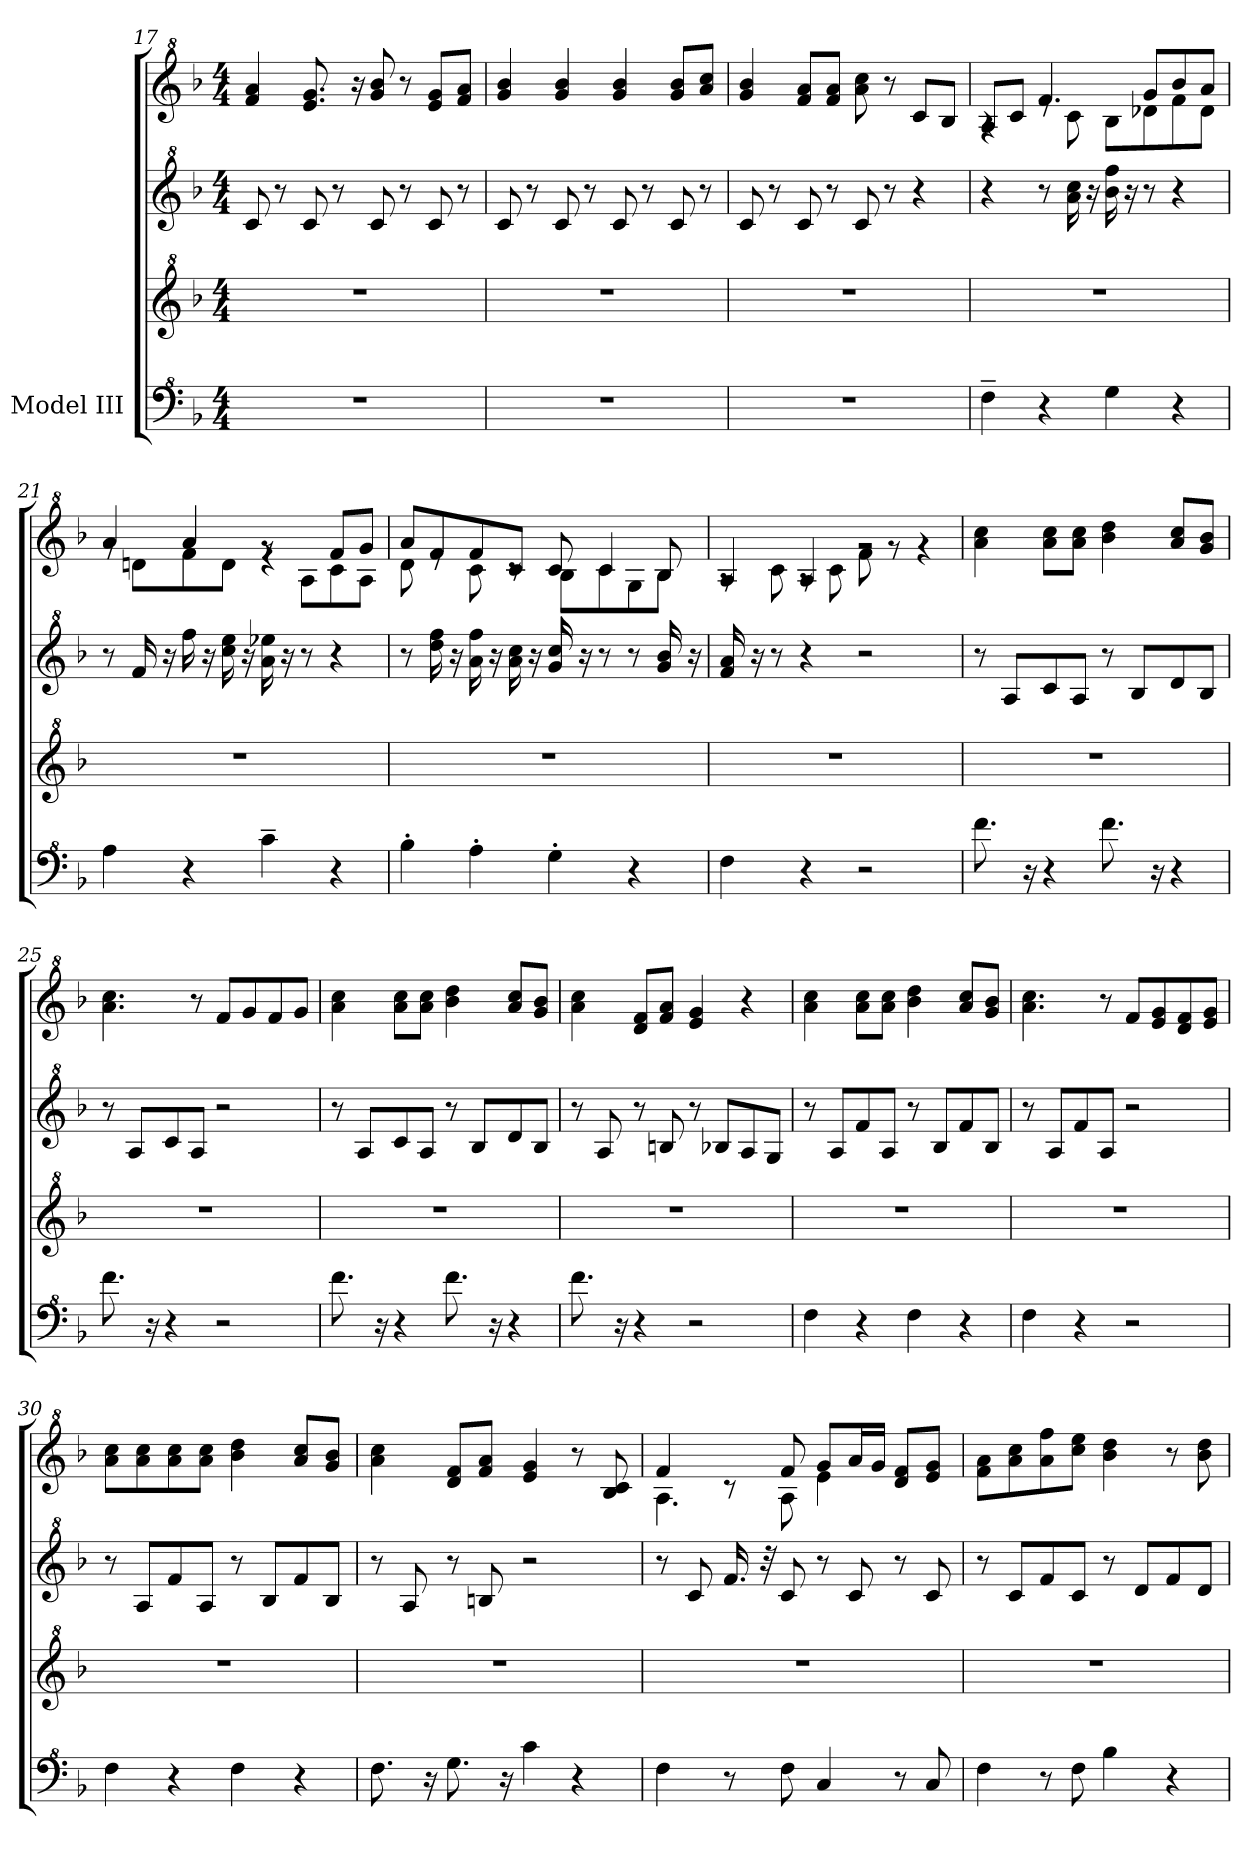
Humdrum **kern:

**kern	**kern	**kern	**kern
*part1	*part1	*part1	*part1
*staff4	*staff3	*staff2	*staff1
*I"Model III	*	*	*
*clefF^4	*clefG^2	*clefG^2	*clefG^2
*k[b-]	*k[b-]	*k[b-]	*k[b-]
*M4/4	*M4/4	*M4/4	*M4/4
=17	=17	=17	=17
1r	1r	8cc/	4ff/ 4aa/
.	.	8r	.
.	.	8cc/	8.ee/ 8.gg/
.	.	8r	.
.	.	.	16r
.	.	8cc/	8gg/ 8bb-/
.	.	8r	8r
.	.	8cc/	8ee/ 8gg/L
.	.	8r	8ff/ 8aa/J
=18	=18	=18	=18
1r	1r	8cc/	4gg/ 4bb-/
.	.	8r	.
.	.	8cc/	4gg/ 4bb-/
.	.	8r	.
.	.	8cc/	4gg/ 4bb-/
.	.	8r	.
.	.	8cc/	8gg/ 8bb-/L
.	.	8r	8aa/ 8ccc/J
!!LO:LB:g=z
=19	=19	=19	=19
1r	1r	8cc/	4gg/ 4bb-/
.	.	8r	.
.	.	8cc/	8ff/ 8aa/L
.	.	8r	8ff/ 8aa/J
.	.	8cc/	8aa\ 8ccc\
.	.	8r	8r
.	.	4r	8cc/L
.	.	.	8b-/J
=20	=20	=20	=20
*	*	*	*^
4f~\	1r	4r	8a/L	4ra
.	.	.	8cc/J	.
4r	.	8r	4.ff/	8ree
.	.	16aa\ 16ccc\	.	8cc\
.	.	16r	.	.
4g\	.	16bb-\ 16fff\	.	8b-\L
.	.	16r	.	.
.	.	8r	8gg/L	8dd-X\
4r	.	4r	8bb-/	8ff\
.	.	.	8aa/J	8dd-\J
=21	=21	=21	=21	=21
4a\	1r	8r	4aa/	8rgg
.	.	16ff/	.	8ddn\L
.	.	16r	.	.
4r	.	16fff\	4aa/	8ff\
.	.	16r	.	.
.	.	16ccc\ 16eee\	.	8dd\J
.	.	16r	.	.
4cc~\	.	16aa\ 16eee-X\	4ree	8rgg
.	.	16r	.	.
.	.	8r	.	8a\L
4r	.	4r	8ff/L	8cc\
.	.	.	8gg/J	8a\J
!!LO:LB:g=z	!!
=22	=22	=22	=22	=22
4b-'\	1r	8r	8aa/L	8dd\
.	.	16ddd\ 16fff\	8ff/	8ree
.	.	16r	.	.
4a'\	.	16aa\ 16fff\	8ff/	8cc\
.	.	16r	.	.
.	.	16aa\ 16ccc\	8cc/J	8rcc
.	.	16r	.	.
4g'\	.	16gg/ 16ccc/	8cc/	8b-\L
.	.	16r	.	.
.	.	8r	4cc/	8cc\
4r	.	8r	.	8g\
.	.	16gg/ 16bb-/	8b-/	8b-\J
.	.	16r	.	.
=23	=23	=23	=23	=23
4f\	1r	16ff/ 16aa/	4a/	8ra
.	.	16r	.	.
.	.	8r	.	8cc\
4r	.	4r	4a/	8ra
.	.	.	.	8cc\
2r	.	2r	2rgg	8ff\
.	.	.	.	8rgg
.	.	.	.	4rgg
*	*	*	*v	*v
=24	=24	=24	=24
8.ff\	1r	8r	4aa\ 4ccc\
.	.	8a/L	.
16r	.	.	.
4r	.	8cc/	8aa\ 8ccc\L
.	.	8a/J	8aa\ 8ccc\J
8.ff\	.	8r	4bb-\ 4ddd\
.	.	8b-/L	.
16r	.	.	.
4r	.	8dd/	8aa/ 8ccc/L
.	.	8b-/J	8gg/ 8bb-/J
=25	=25	=25	=25
8.ff\	1r	8r	4.aa\ 4.ccc\
.	.	8a/L	.
16r	.	.	.
4r	.	8cc/	.
.	.	8a/J	8r
2r	.	2r	8ff/L
.	.	.	8gg/
.	.	.	8ff/
.	.	.	8gg/J
!!LO:PB:g=z
=26	=26	=26	=26
8.ff\	1r	8r	4aa\ 4ccc\
.	.	8a/L	.
16r	.	.	.
4r	.	8cc/	8aa\ 8ccc\L
.	.	8a/J	8aa\ 8ccc\J
8.ff\	.	8r	4bb-\ 4ddd\
.	.	8b-/L	.
16r	.	.	.
4r	.	8dd/	8aa/ 8ccc/L
.	.	8b-/J	8gg/ 8bb-/J
=27	=27	=27	=27
8.ff\	1r	8r	4aa\ 4ccc\
.	.	8a/	.
16r	.	.	.
4r	.	8r	8dd/ 8ff/L
.	.	8bn/	8ff/ 8aa/J
2r	.	8r	4ee/ 4gg/
.	.	8b-X/L	.
.	.	8a/	4r
.	.	8g/J	.
=28	=28	=28	=28
4f\	1r	8r	4aa\ 4ccc\
.	.	8a/L	.
4r	.	8ff/	8aa\ 8ccc\L
.	.	8a/J	8aa\ 8ccc\J
4f\	.	8r	4bb-\ 4ddd\
.	.	8b-/L	.
4r	.	8ff/	8aa/ 8ccc/L
.	.	8b-/J	8gg/ 8bb-/J
=29	=29	=29	=29
4f\	1r	8r	4.aa\ 4.ccc\
.	.	8a/L	.
4r	.	8ff/	.
.	.	8a/J	8r
2r	.	2r	8ff/L
.	.	.	8ee/ 8gg/
.	.	.	8dd/ 8ff/
.	.	.	8ee/ 8gg/J
=30	=30	=30	=30
4f\	1r	8r	8aa\ 8ccc\L
.	.	8a/L	8aa\ 8ccc\
4r	.	8ff/	8aa\ 8ccc\
.	.	8a/J	8aa\ 8ccc\J
4f\	.	8r	4bb-\ 4ddd\
.	.	8b-/L	.
4r	.	8ff/	8aa/ 8ccc/L
.	.	8b-/J	8gg/ 8bb-/J
!!LO:LB:g=z
=31	=31	=31	=31
8.f\	1r	8r	4aa\ 4ccc\
.	.	8a/	.
16r	.	.	.
8.g\	.	8r	8dd/ 8ff/L
.	.	8bn/	8ff/ 8aa/J
16r	.	.	.
4cc\	.	2r	4ee/ 4gg/
4r	.	.	8r
.	.	.	8b-/ 8cc/
=32	=32	=32	=32
*	*	*	*^
4f\	1r	8r	4ff/	4.a\
.	.	8cc/	.	.
8r	.	16.ff/	8rcc	.
.	.	32r	.	.
8f\	.	8cc/	8ff/	8a\
4c/	.	8r	8gg/L	4ee\
.	.	8cc/	16aa/L	.
.	.	.	16gg/JJ	.
8r	.	8r	8dd/ 8ff/L	4ryy
8c/	.	8cc/	8ee/ 8gg/J	.
*	*	*	*v	*v
=33	=33	=33	=33
4f\	1r	8r	8ff\ 8aa\L
.	.	8cc/L	8aa\ 8ccc\
8r	.	8ff/	8aa\ 8fff\
8f\	.	8cc/J	8ccc\ 8eee\J
4b-\	.	8r	4bb-\ 4ddd\
.	.	8dd/L	.
4r	.	8ff/	8r
.	.	8dd/J	8bb-\ 8ddd\
=	=	=	=
*-	*-	*-	*-
